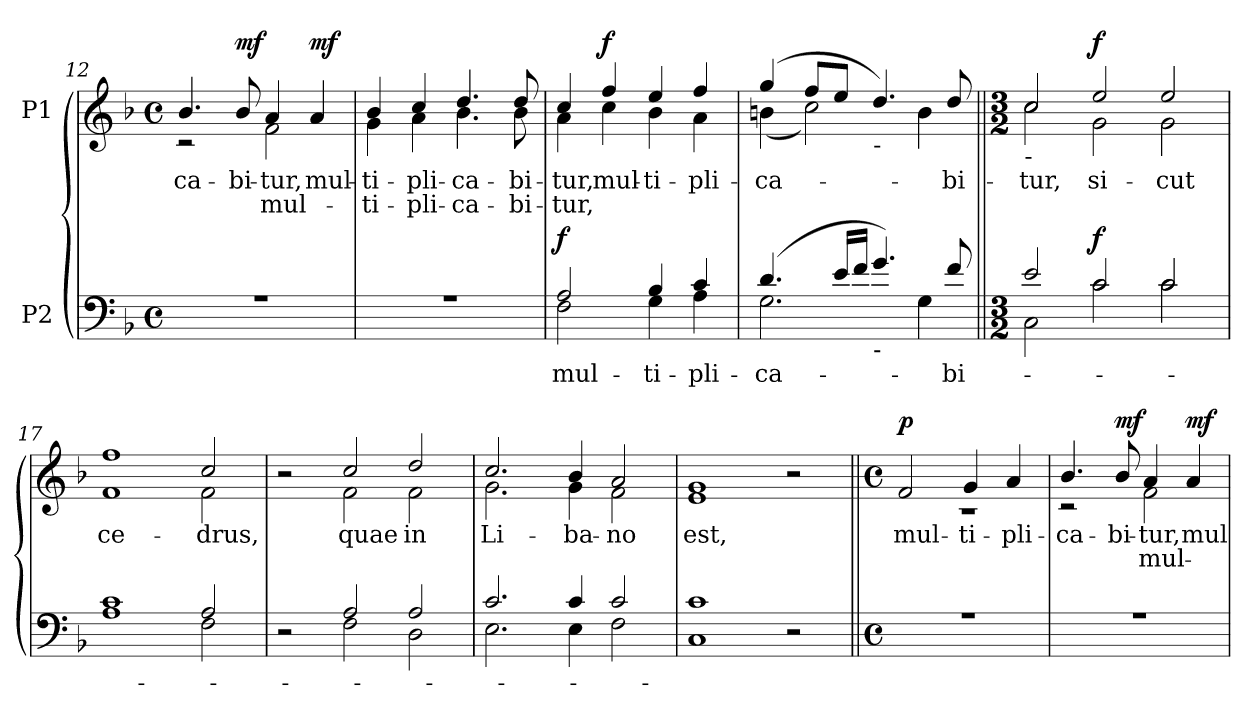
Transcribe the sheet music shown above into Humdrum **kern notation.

**kern	**text	**dynam	**kern	**text	**text	**dynam
*part2	*part2	*part2	*part1	*part1	*part1	*part1
*staff2	*staff2	*staff2	*staff1	*staff1	*staff1	*staff1
*I"P2	*	*	*I"P1	*	*	*
*clefF4	*	*	*clefG2	*	*	*
*k[b-]	*	*	*k[b-]	*	*	*
*F:	*	*	*F:	*	*	*
*M4/4	*	*	*M4/4	*	*	*
*met(c)	*	*	*met(c)	*	*	*
=12	=12	=12	=12	=12	=12	=12
*^	*	*	*	*	*	*
!	!	!	!	!	!LO:LY:a:color=#000000	!	!
*	*	*	*	*^	*	*	*
1r	1ryy	.	.	4.b-i/	2r	-ca-	.	.
!	!	!	!	!	!	!LO:LY:a:color=#000000	!	!
.	.	.	.	8b-i/	.	-bi-	.	mf
!	!	!	!	!	!	!LO:LY:a:color=#000000	!LO:LY:b:color=#000000	!
.	.	.	.	4ai/	2fi\	-tur,	mul-	.
!	!	!	!	!	!	!LO:LY:a:color=#000000	!	!
.	.	.	.	4ai/	.	mul-	.	mf
=13	=13	=13	=13	=13	=13	=13	=13	=13
!	!	!	!	!	!	!LO:LY:a:color=#000000	!LO:LY:b:color=#000000	!
1r	1ryy	.	.	4b-i/	4gi\	-ti-	-ti-	.
!	!	!	!	!	!	!LO:LY:a:color=#000000	!LO:LY:b:color=#000000	!
.	.	.	.	4cci/	4ai\	-pli-	-pli-	.
!	!	!	!	!	!	!LO:LY:a:color=#000000	!LO:LY:b:color=#000000	!
.	.	.	.	4.ddi/	4.b-i\	-ca-	-ca-	.
!	!	!	!	!	!	!LO:LY:a:color=#000000	!LO:LY:b:color=#000000	!
.	.	.	.	8ddi/	8b-i\	-bi-	-bi-	.
=14	=14	=14	=14	=14	=14	=14	=14	=14
!	!	!LO:LY:b:color=#000000	!	!	!	!	!	!
!	!	!	!	!	!	!LO:LY:a:color=#000000	!LO:LY:b:color=#000000	!
2Ai/	2Fi\	mul-	f	4cci/	4ai\	-tur,	-tur,	.
!	!	!	!	!	!	!LO:LY:b:color=#000000	!	!
.	.	.	.	4ffi/	4cci\	mul-	.	f
!	!	!LO:LY:b:color=#000000	!	!	!	!	!	!
!	!	!	!	!	!	!LO:LY:b:color=#000000	!	!
4B-i/	4Gi\	-ti-	.	4eei/	4b-i\	-ti-	.	.
!	!	!LO:LY:b:color=#000000	!	!	!	!	!	!
!	!	!	!	!	!	!LO:LY:b:color=#000000	!	!
4ci/	4Ai\	-pli-	.	4ffi/	4ai\	-pli-	.	.
=15	=15	=15	=15	=15	=15	=15	=15	=15
!	!	!LO:LY:b:color=#000000	!	!	!	!	!	!
!	!	!	!	!	!	!LO:LY:b:color=#000000	!	!
(4.di/	2.Gi\	-ca-	.	(4ggi/	(4bni\	-ca-	.	.
.	.	.	.	8ffi/L	2cci\)	.	.	.
16ei/LL	.	.	.	8eei/J	.	.	.	.
16fi/JJ	.	.	.	.	.	.	.	.
!	!	!	!	!LO:TX:b:t=-	!	!	!	!
!LO:TX:b:t=-	!	!	!	!	!	!	!	!
4.gi/)	.	.	.	4.ddi/)	.	.	.	.
.	4Gi\	.	.	.	4bi\	.	.	.
!	!	!LO:LY:b:color=#000000	!	!	!	!	!	!
!	!	!	!	!	!	!LO:LY:b:color=#000000	!	!
8fi/	.	-bi-	.	8ddi/	.	-bi-	.	.
!!LO:LB:g=z	!!
=16||	=16||	=16||	=16||	=16||	=16||	=16||	=16||	=16||
*M3/2	*	*	*	*M3/2	*	*	*	*
*	*	*	*	*MM176	*	*	*	*
!	!	!	!	!LO:TX:b:t=-	!	!	!	!
!	!	!	!	!	!	!LO:LY:b:color=#000000	!	!
2ei/	2Ci\	.	.	2cci/	2cci\	-tur,	.	.
!	!	!	!	!	!	!LO:LY:b:color=#000000	!	!
2ci/	2ci\	.	f	2eei/	2gi\	si-	.	f
!	!	!	!	!	!	!LO:LY:b:color=#000000	!	!
2ci/	2ci\	.	.	2eei/	2gi\	-cut	.	.
=17	=17	=17	=17	=17	=17	=17	=17	=17
!	!	!	!	!	!	!LO:LY:b:color=#000000	!	!
1ci	1Ai	.	.	1ffi	1fi	ce-	.	.
!	!	!	!	!	!	!LO:LY:b:color=#000000	!	!
2Ai/	2Fi\	.	.	2cci/	2fi\	-drus,	.	.
=18	=18	=18	=18	=18	=18	=18	=18	=18
2r	2ryy	.	.	2r	2ryy	.	.	.
!	!	!	!	!	!	!LO:LY:b:color=#000000	!	!
2Ai/	2Fi\	.	.	2cci/	2fi\	quae	.	.
!	!	!	!	!	!	!LO:LY:b:color=#000000	!	!
2Ai/	2Di\	.	.	2ddi/	2fi\	in	.	.
=19	=19	=19	=19	=19	=19	=19	=19	=19
!	!	!	!	!	!	!LO:LY:b:color=#000000	!	!
2.ci/	2.Ei\	.	.	2.cci/	2.gi\	Li-	.	.
!	!	!	!	!	!	!LO:LY:b:color=#000000	!	!
4ci/	4Ei\	.	.	4b-i/	4gi\	-ba-	.	.
!	!	!	!	!	!	!LO:LY:b:color=#000000	!	!
2ci/	2Fi\	.	.	2ai/	2fi\	-no	.	.
=20	=20	=20	=20	=20	=20	=20	=20	=20
!	!	!	!	!	!	!LO:LY:b:color=#000000	!	!
1ci	1Ci	.	.	1gi	1ei	est,	.	.
2r	2ryy	.	.	2r	2ryy	.	.	.
!!LO:LB:g=z	!!
=21||	=21||	=21||	=21||	=21||	=21||	=21||	=21||	=21||
*M4/4	*	*	*	*M4/4	*	*	*	*
*met(c)	*	*	*	*met(c)	*	*	*	*
*	*	*	*	*MM88	*	*	*	*
!	!	!	!	!	!	!LO:LY:a:color=#000000	!	!
1r	1ryy	.	.	2fi/	1r	mul-	.	p
!	!	!	!	!	!	!LO:LY:a:color=#000000	!	!
.	.	.	.	4gi/	.	-ti-	.	.
!	!	!	!	!	!	!LO:LY:a:color=#000000	!	!
.	.	.	.	4ai/	.	-pli-	.	.
=22	=22	=22	=22	=22	=22	=22	=22	=22
!	!	!	!	!	!	!LO:LY:a:color=#000000	!	!
1r	1ryy	.	.	4.b-i/	2r	-ca-	.	.
!	!	!	!	!	!	!LO:LY:a:color=#000000	!	!
.	.	.	.	8b-i/	.	-bi-	.	mf
!	!	!	!	!	!	!LO:LY:a:color=#000000	!LO:LY:b:color=#000000	!
.	.	.	.	4ai/	2fi\	-tur,	mul-	.
!	!	!	!	!	!	!LO:LY:a:color=#000000	!	!
.	.	.	.	4ai/	.	mul-	.	mf
*v	*v	*	*	*	*	*	*	*
*	*	*	*v	*v	*	*	*
=	=	=	=	=	=	=
*-	*-	*-	*-	*-	*-	*-
